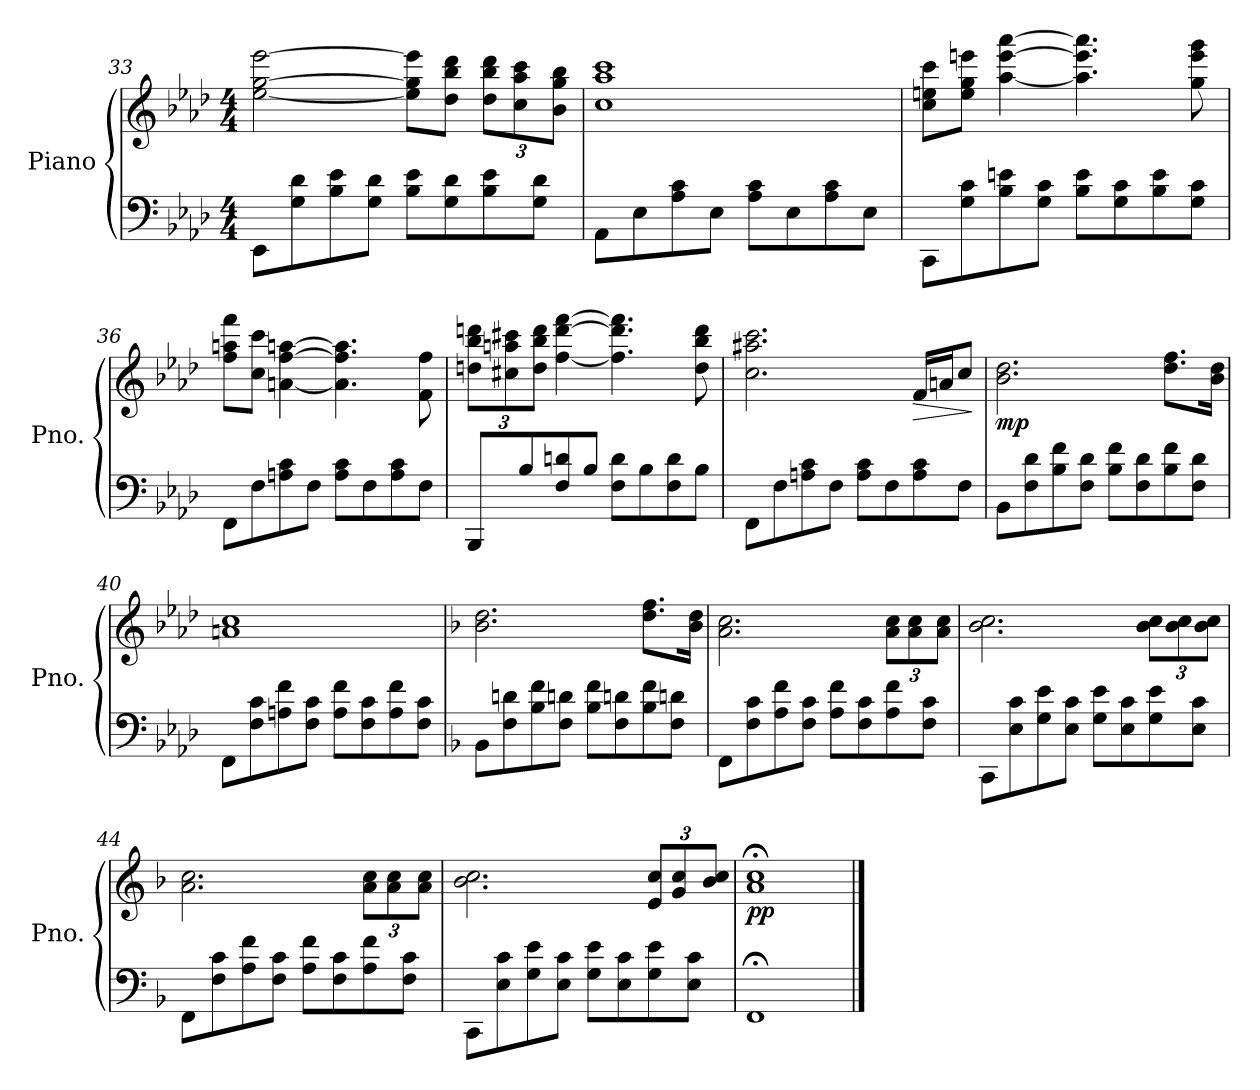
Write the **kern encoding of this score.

**kern	**kern	**dynam
*part1	*part1	*part1
*staff2	*staff1	*staff1/2
*I"Piano	*	*
*I'Pno.	*	*
!!LO:LB:g=z
*clefF4	*clefG2	*
*k[b-e-a-d-]	*k[b-e-a-d-]	*
*M4/4	*M4/4	*
=33	=33	=33
8EE-\L	[2ee-\ [2gg\ [2eee-\	.
8G\ 8d-\	.	.
8B-\ 8e-\	.	.
8G\ 8d-\J	.	.
8B-\ 8e-\L	8ee-\] 8gg\] 8eee-\]L	.
8G\ 8d-\	8dd-\ 8bb-\ 8ddd-\J	.
*	*Xbrackettup	*
8B-\ 8e-\	12dd-\ 12bb-\ 12ddd-\L	.
.	12cc\ 12aa-\ 12ccc\	.
8G\ 8d-\J	.	.
.	12b-\ 12gg\ 12bb-\J	.
=34	=34	=34
8AA-\L	1cc 1aa- 1ccc	.
8E-\	.	.
8A-\ 8c\	.	.
8E-\J	.	.
8A-\ 8c\L	.	.
8E-\	.	.
8A-\ 8c\	.	.
8E-\J	.	.
=35	=35	=35
8CC\L	8cc\ 8een\ 8ccc\L	.
8G\ 8c\	8ee\ 8gg\ 8eeen\J	.
8B-\ 8en\	[4aa-\ [4eee\ [4aaa-\	.
8G\ 8c\J	.	.
8B-\ 8e\L	4.aa-\] 4.eee\] 4.aaa-\]	.
8G\ 8c\	.	.
8B-\ 8e\	.	.
8G\ 8c\J	8gg\ 8eee\ 8ggg\	.
=36	=36	=36
8FF\L	8ff\ 8aan\ 8fff\L	.
8F\	8cc\ 8ccc\J	.
8An\ 8c\	[4an\ [4ff\ [4aan\	.
8F\J	.	.
8A\ 8c\L	4.a\] 4.ff\] 4.aa\]	.
8F\	.	.
8A\ 8c\	.	.
8F\J	8f\ 8ff\	.
!!LO:PB:g=z
=37	=37	=37
8BBB-/L	12ddn\ 12bb-\ 12dddn\L	.
.	12cc#X\ 12aan\ 12ccc#X\	.
8B-/	.	.
.	12dd\ 12bb-\ 12ddd\J	.
8F/ 8dn/	[4ff\ [4ddd\ [4fff\	.
8B-/J	.	.
8F\ 8d\L	4.ff\] 4.ddd\] 4.fff\]	.
8B-\	.	.
8F\ 8d\	.	.
8B-\J	8dd\ 8bb-\ 8ddd\	.
=38	=38	=38
8FF\L	2.cc\ 2.aa#X\ 2.ccc\	.
8F\	.	.
8An\ 8c\	.	.
8F\J	.	.
8A\ 8c\L	.	.
8F\	.	.
!	!	!LO:HP:b
8A\ 8c\	16f/LL	>
.	16an/J	.
8F\J	8cc/J	.
.	.	]
=39	=39	=39
!	!	!LO:DY:b
8BB-\L	2.b-\ 2.dd-\	mp
8F\ 8d-\	.	.
8B-\ 8f\	.	.
8F\ 8d-\J	.	.
8B-\ 8f\L	.	.
8F\ 8d-\	.	.
8B-\ 8f\	8.dd-\ 8.ff\L	.
8F\ 8d-\J	.	.
.	16b-\ 16dd-\Jk	.
!!LO:LB:g=z
=40	=40	=40
8FF\L	1an 1cc	.
8F\ 8c\	.	.
8An\ 8f\	.	.
8F\ 8c\J	.	.
8A\ 8f\L	.	.
8F\ 8c\	.	.
8A\ 8f\	.	.
8F\ 8c\J	.	.
=41	=41	=41
*k[b-]	*k[b-]	*
8BB-\L	2.b-\ 2.dd\	.
8F\ 8dn\	.	.
8B-\ 8f\	.	.
8F\ 8dn\J	.	.
8B-\ 8f\L	.	.
8F\ 8dn\	.	.
8B-\ 8f\	8.dd\ 8.ff\L	.
8F\ 8dn\J	.	.
.	16b-\ 16dd\Jk	.
=42	=42	=42
8FF\L	2.a\ 2.cc\	.
8F\ 8c\	.	.
8A\ 8f\	.	.
8F\ 8c\J	.	.
8A\ 8f\L	.	.
8F\ 8c\	.	.
8A\ 8f\	12a\ 12cc\L	.
.	12a\ 12cc\	.
8F\ 8c\J	.	.
.	12a\ 12cc\J	.
!!LO:LB:g=z
=43	=43	=43
8CC\L	2.b-\ 2.cc\	.
8E\ 8c\	.	.
8G\ 8e\	.	.
8E\ 8c\J	.	.
8G\ 8e\L	.	.
8E\ 8c\	.	.
8G\ 8e\	12b-\ 12cc\L	.
.	12b-\ 12cc\	.
8E\ 8c\J	.	.
.	12b-\ 12cc\J	.
=44	=44	=44
8FF\L	2.a\ 2.cc\	.
8F\ 8c\	.	.
8A\ 8f\	.	.
8F\ 8c\J	.	.
8A\ 8f\L	.	.
8F\ 8c\	.	.
8A\ 8f\	12a\ 12cc\L	.
.	12a\ 12cc\	.
8F\ 8c\J	.	.
.	12a\ 12cc\J	.
=45	=45	=45
8CC\L	2.b-\ 2.cc\	.
8E\ 8c\	.	.
8G\ 8e\	.	.
8E\ 8c\J	.	.
8G\ 8e\L	.	.
8E\ 8c\	.	.
8G\ 8e\	12e/ 12cc/L	.
.	12g/ 12cc/	.
8E\ 8c\J	.	.
.	12b-/ 12cc/J	.
=46	=46	=46
!	!	!LO:DY:b
1FF;	1a;< 1cc;<	pp
==	==	==
*-	*-	*-
